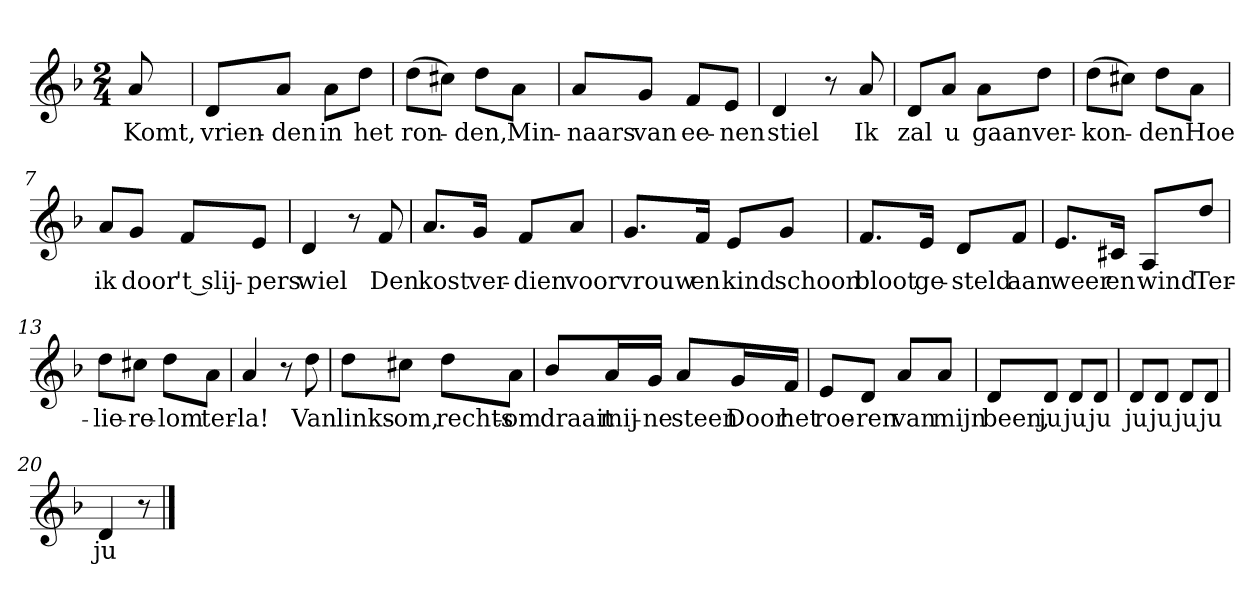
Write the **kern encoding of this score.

**kern	**text
*part1	*part1
*staff1	*staff1
*clefG2	*
*k[b-]	*
*F:	*
*M2/4	*
*MM120	*
=	=
8a	Komt,
=1	=1
8d/L	vrien-
8a/J	-den
8a\L	in
8dd\J	het
=2	=2
(8dd\L	ron-
8cc#X\J)	.
8dd\L	-den,
8a\J	Min-
=3	=3
8a/L	-naars
8g/J	van
8f/L	ee-
8e/J	-nen
=4	=4
4d	stiel
8r	.
8a	Ik
=5	=5
8d/L	zal
8a/J	u
8a\L	gaan
8dd\J	ver-
=6	=6
(8dd\L	-kon-
8cc#X\J)	.
8dd\L	-den
8a\J	Hoe
=7	=7
8a/L	ik
8g/J	door
8f/L	't slij-
8e/J	-pers
=8	=8
4d	wiel
8r	.
8f	Den
=9	=9
8.a/L	kost
16g/Jk	ver-
8f/L	-dien
8a/J	voor
=10	=10
8.g/L	vrouw
16f/Jk	en
8e/L	kind
8g/J	schoon
=11	=11
8.f/L	bloot
16e/Jk	ge-
8d/L	-steld
8f/J	aan
=12	=12
8.e/L	weer
16c#X/Jk	en
8A/L	wind
8dd/J	Ter-
=13	=13
8dd\L	-lie-
8cc#X\J	-re-
8dd\L	-lom
8a\J	ter-
=14	=14
4a	-la!
8r	.
8dd	Van
=15	=15
8dd\L	links-
8cc#X\J	-om,
8dd\L	rechts-
8a\J	-om
=16	=16
8b-/L	draait
16a/L	mij-
16g/JJ	-ne
8a/L	steen
16g/L	Door
16f/JJ	het
=17	=17
8e/L	roe-
8d/J	-ren
8a/L	van
8a/J	mijn
=18	=18
8d/L	been,
8d/J	ju
8d/L	ju
8d/J	ju
=19	=19
8d/L	ju
8d/J	ju
8d/L	ju
8d/J	ju
=20	=20
4d	ju
8r	.
==	==
*-	*-
